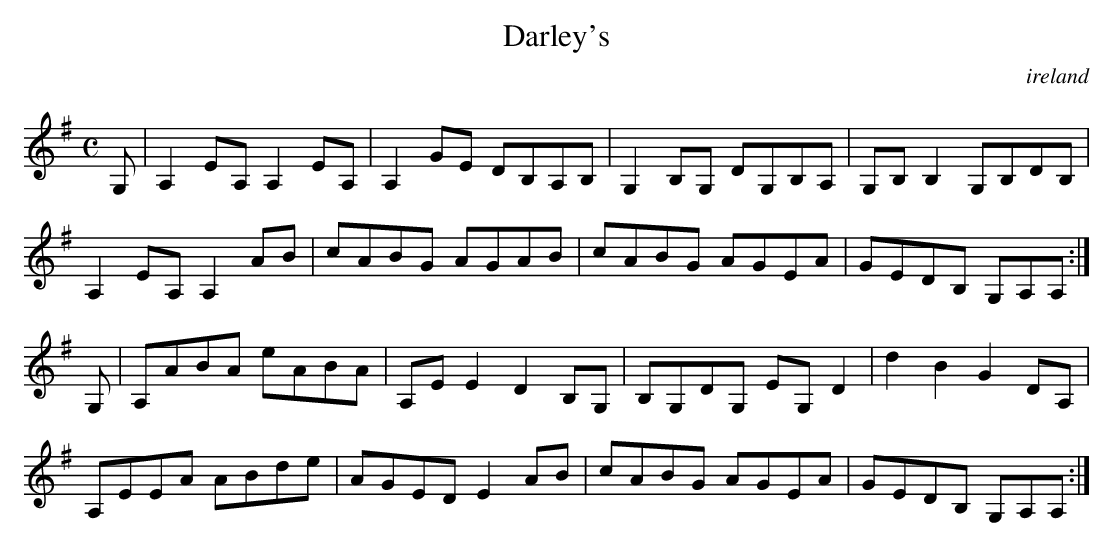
X:1
T:Darley's
O:ireland
M:C
L:1/8
K:A Dorian
G,|A,2EA, A,2EA,|A,2GE DB,A,B,|G,2B,G, DG,B,A,|G,B,B,2 G,B,DB,|!
A,2EA, A,2AB|cABG AGAB|cABG AGEA|GEDB, G,A,A,:|!
G,|A,ABA eABA|A,EE2 D2B,G,|B,G,DG, EG,D2|d2B2 G2DA,|!
A,EEA ABde|AGED E2AB|cABG AGEA|GEDB, G,A,A,:|!
